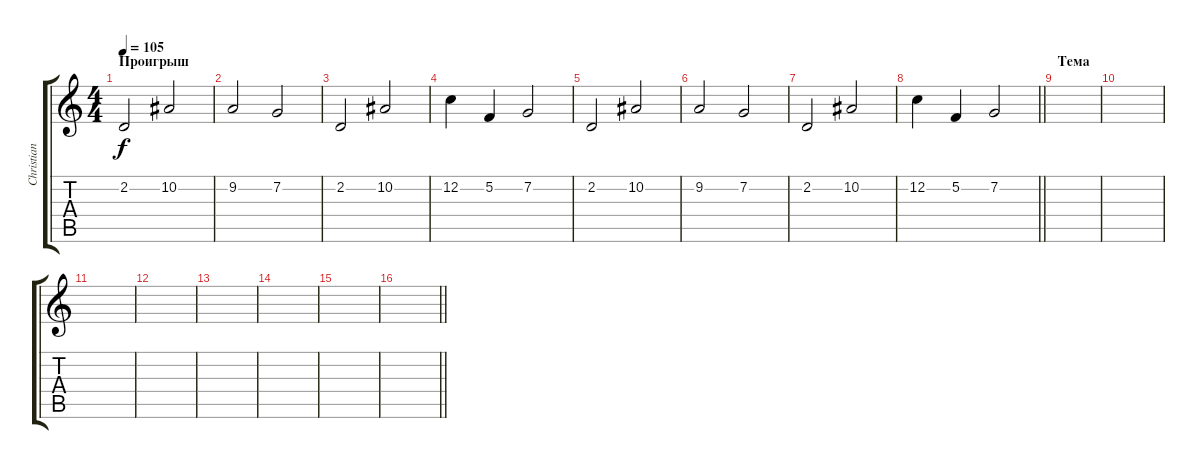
\track ("Christian Lorenz" "Christian ") {instrument pad2warm}
\staff {score tabs}
\tuning (E4 C4 G3 C3 G2 C2) {hide}
\ts (4 4)
\section ("" "Проигрыш")
\tempo 105
\clef g2
\ks c
2.2.2{dy f} 10.2.2 |
9.2.2 7.2.2 |
2.2.2 10.2.2 |
12.2.4 5.2.4 7.2.2 |
2.2.2 10.2.2 |
9.2.2 7.2.2 |
2.2.2 10.2.2 |
\barLineRight lightlight
12.2.4 5.2.4 7.2.2 |
\section ("" "Тема")
|
|
|
|
|
|
|
\barLineRight lightlight
